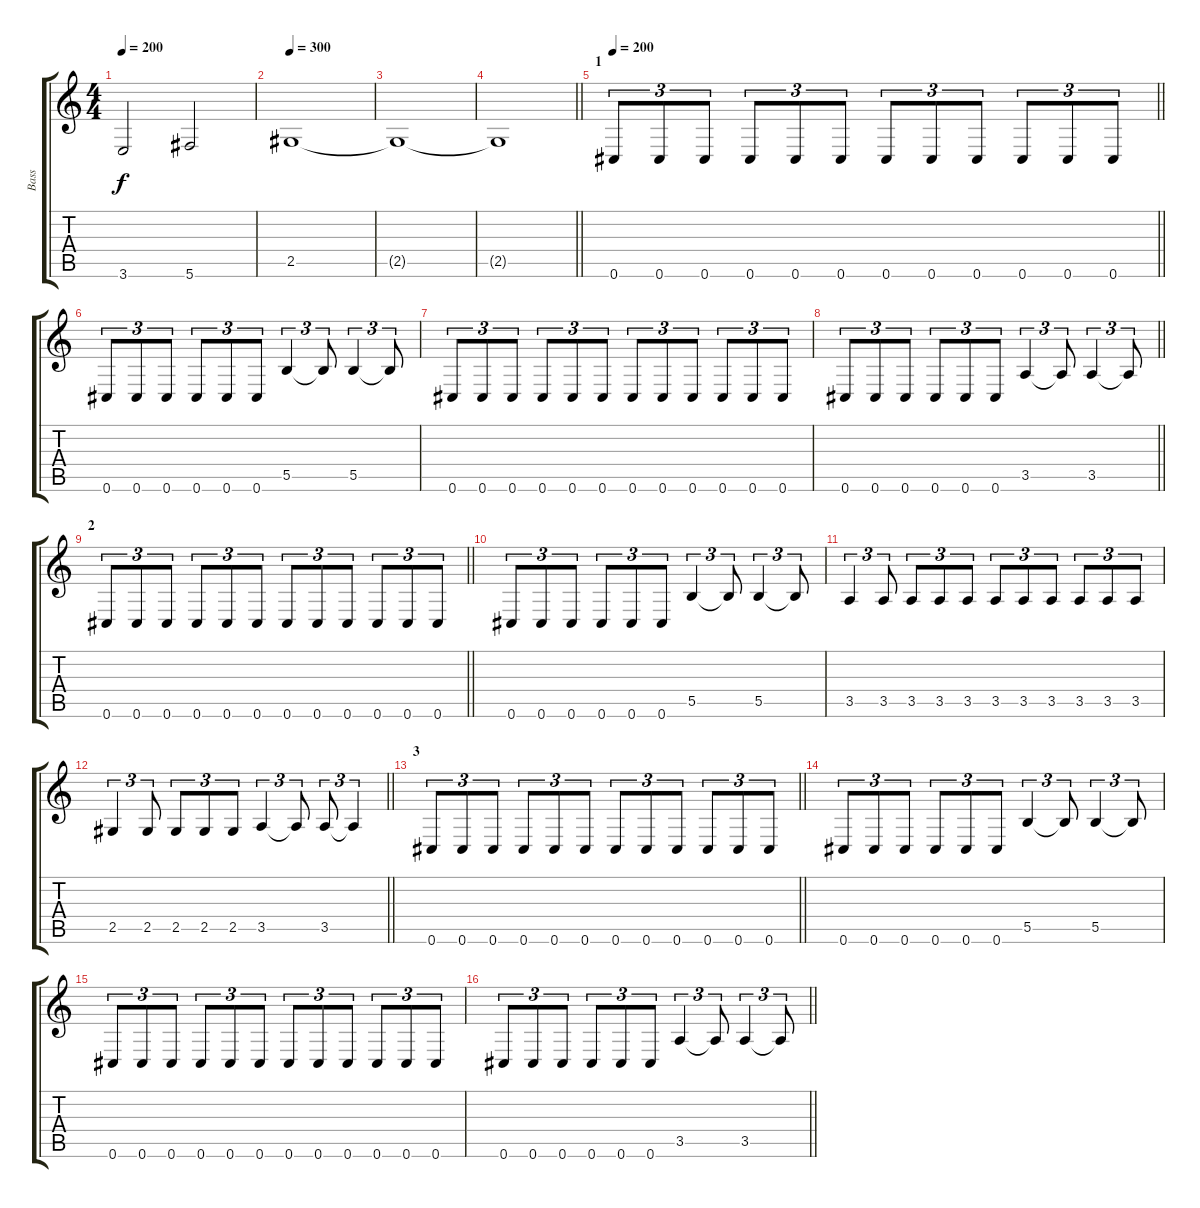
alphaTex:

\track ("Bass" "Bass") {instrument electricbassfinger}
\staff {score tabs}
\tuning (Db4 Ab3 E3 B2 Gb2 Db2) {hide}
\ts (4 4)
\tempo 200
\clef g2
\ks c
3.6.2{dy f} 5.6.2 |
\tempo 300
2.5.1 |
2.5{t}.1 |
\barLineRight lightlight
2.5{t}.1 |
\section ("" "1")
\tempo 200
\barLineRight lightlight
0.6.8{tu (3 2)} 0.6.8{tu (3 2)} 0.6.8{tu (3 2)} 0.6.8{tu (3 2)} 0.6.8{tu (3 2)} 0.6.8{tu (3 2)} 0.6.8{tu (3 2)} 0.6.8{tu (3 2)} 0.6.8{tu (3 2)} 0.6.8{tu (3 2)} 0.6.8{tu (3 2)} 0.6.8{tu (3 2)} |
0.6.8{tu (3 2)} 0.6.8{tu (3 2)} 0.6.8{tu (3 2)} 0.6.8{tu (3 2)} 0.6.8{tu (3 2)} 0.6.8{tu (3 2)} 5.5.4{tu (3 2)} 5.5{t}.8{tu (3 2)} 5.5.4{tu (3 2)} 5.5{t}.8{tu (3 2)} |
0.6.8{tu (3 2)} 0.6.8{tu (3 2)} 0.6.8{tu (3 2)} 0.6.8{tu (3 2)} 0.6.8{tu (3 2)} 0.6.8{tu (3 2)} 0.6.8{tu (3 2)} 0.6.8{tu (3 2)} 0.6.8{tu (3 2)} 0.6.8{tu (3 2)} 0.6.8{tu (3 2)} 0.6.8{tu (3 2)} |
\barLineRight lightlight
0.6.8{tu (3 2)} 0.6.8{tu (3 2)} 0.6.8{tu (3 2)} 0.6.8{tu (3 2)} 0.6.8{tu (3 2)} 0.6.8{tu (3 2)} 3.5.4{tu (3 2)} 3.5{t}.8{tu (3 2)} 3.5.4{tu (3 2)} 3.5{t}.8{tu (3 2)} |
\section ("" "2")
\barLineRight lightlight
0.6.8{tu (3 2)} 0.6.8{tu (3 2)} 0.6.8{tu (3 2)} 0.6.8{tu (3 2)} 0.6.8{tu (3 2)} 0.6.8{tu (3 2)} 0.6.8{tu (3 2)} 0.6.8{tu (3 2)} 0.6.8{tu (3 2)} 0.6.8{tu (3 2)} 0.6.8{tu (3 2)} 0.6.8{tu (3 2)} |
0.6.8{tu (3 2)} 0.6.8{tu (3 2)} 0.6.8{tu (3 2)} 0.6.8{tu (3 2)} 0.6.8{tu (3 2)} 0.6.8{tu (3 2)} 5.5.4{tu (3 2)} 5.5{t}.8{tu (3 2)} 5.5.4{tu (3 2)} 5.5{t}.8{tu (3 2)} |
3.5.4{tu (3 2)} 3.5.8{tu (3 2)} 3.5.8{tu (3 2)} 3.5.8{tu (3 2)} 3.5.8{tu (3 2)} 3.5.8{tu (3 2)} 3.5.8{tu (3 2)} 3.5.8{tu (3 2)} 3.5.8{tu (3 2)} 3.5.8{tu (3 2)} 3.5.8{tu (3 2)} |
\barLineRight lightlight
2.5.4{tu (3 2)} 2.5.8{tu (3 2)} 2.5.8{tu (3 2)} 2.5.8{tu (3 2)} 2.5.8{tu (3 2)} 3.5.4{tu (3 2)} 3.5{t}.8{tu (3 2)} 3.5.8{tu (3 2)} 3.5{t}.4{tu (3 2)} |
\section ("" "3")
\barLineRight lightlight
0.6.8{tu (3 2)} 0.6.8{tu (3 2)} 0.6.8{tu (3 2)} 0.6.8{tu (3 2)} 0.6.8{tu (3 2)} 0.6.8{tu (3 2)} 0.6.8{tu (3 2)} 0.6.8{tu (3 2)} 0.6.8{tu (3 2)} 0.6.8{tu (3 2)} 0.6.8{tu (3 2)} 0.6.8{tu (3 2)} |
0.6.8{tu (3 2)} 0.6.8{tu (3 2)} 0.6.8{tu (3 2)} 0.6.8{tu (3 2)} 0.6.8{tu (3 2)} 0.6.8{tu (3 2)} 5.5.4{tu (3 2)} 5.5{t}.8{tu (3 2)} 5.5.4{tu (3 2)} 5.5{t}.8{tu (3 2)} |
0.6.8{tu (3 2)} 0.6.8{tu (3 2)} 0.6.8{tu (3 2)} 0.6.8{tu (3 2)} 0.6.8{tu (3 2)} 0.6.8{tu (3 2)} 0.6.8{tu (3 2)} 0.6.8{tu (3 2)} 0.6.8{tu (3 2)} 0.6.8{tu (3 2)} 0.6.8{tu (3 2)} 0.6.8{tu (3 2)} |
\barLineRight lightlight
0.6.8{tu (3 2)} 0.6.8{tu (3 2)} 0.6.8{tu (3 2)} 0.6.8{tu (3 2)} 0.6.8{tu (3 2)} 0.6.8{tu (3 2)} 3.5.4{tu (3 2)} 3.5{t}.8{tu (3 2)} 3.5.4{tu (3 2)} 3.5{t}.8{tu (3 2)}
